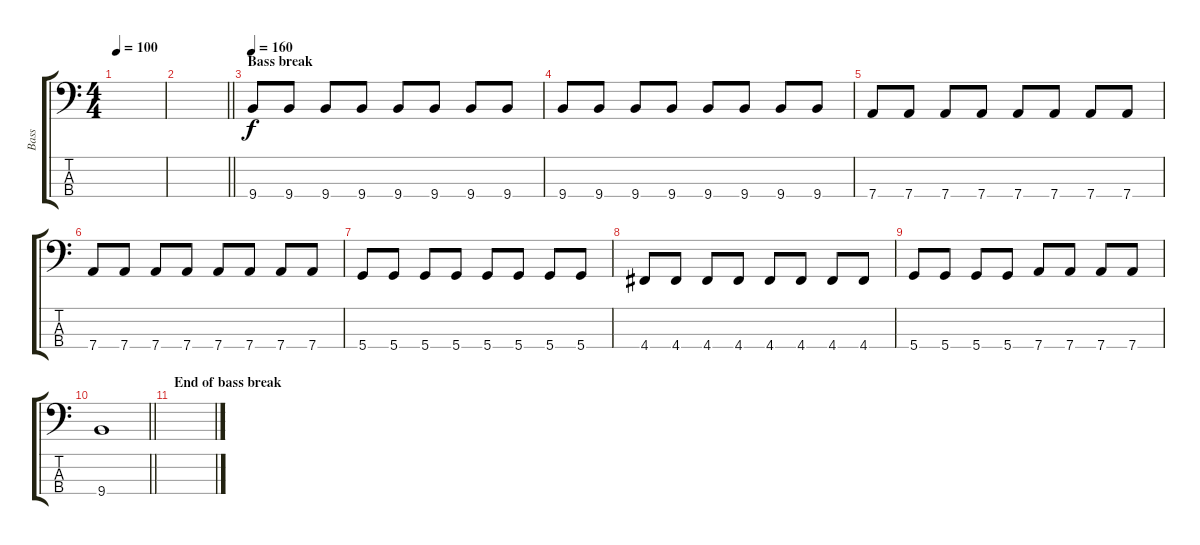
\track ("Bass" "Bass") {instrument electricbassfinger}
\staff {score tabs}
\tuning (G2 D2 A1 D1) {hide}
\ts (4 4)
\tempo 100
\clef f4
\ks c
|
\barLineRight lightlight
|
\section ("" "Bass break")
\tempo 160
9.4.8{volume 16} 9.4.8 9.4.8 9.4.8 9.4.8 9.4.8 9.4.8 9.4.8 |
9.4.8 9.4.8 9.4.8 9.4.8 9.4.8 9.4.8 9.4.8 9.4.8 |
7.4.8 7.4.8 7.4.8 7.4.8 7.4.8 7.4.8 7.4.8 7.4.8 |
7.4.8 7.4.8 7.4.8 7.4.8 7.4.8 7.4.8 7.4.8 7.4.8 |
5.4.8 5.4.8 5.4.8 5.4.8 5.4.8 5.4.8 5.4.8 5.4.8 |
4.4.8 4.4.8 4.4.8 4.4.8 4.4.8 4.4.8 4.4.8 4.4.8 |
5.4.8 5.4.8 5.4.8 5.4.8 7.4.8 7.4.8 7.4.8 7.4.8 |
\barLineRight lightlight
9.4.1 |
\section ("" "End of bass break")
